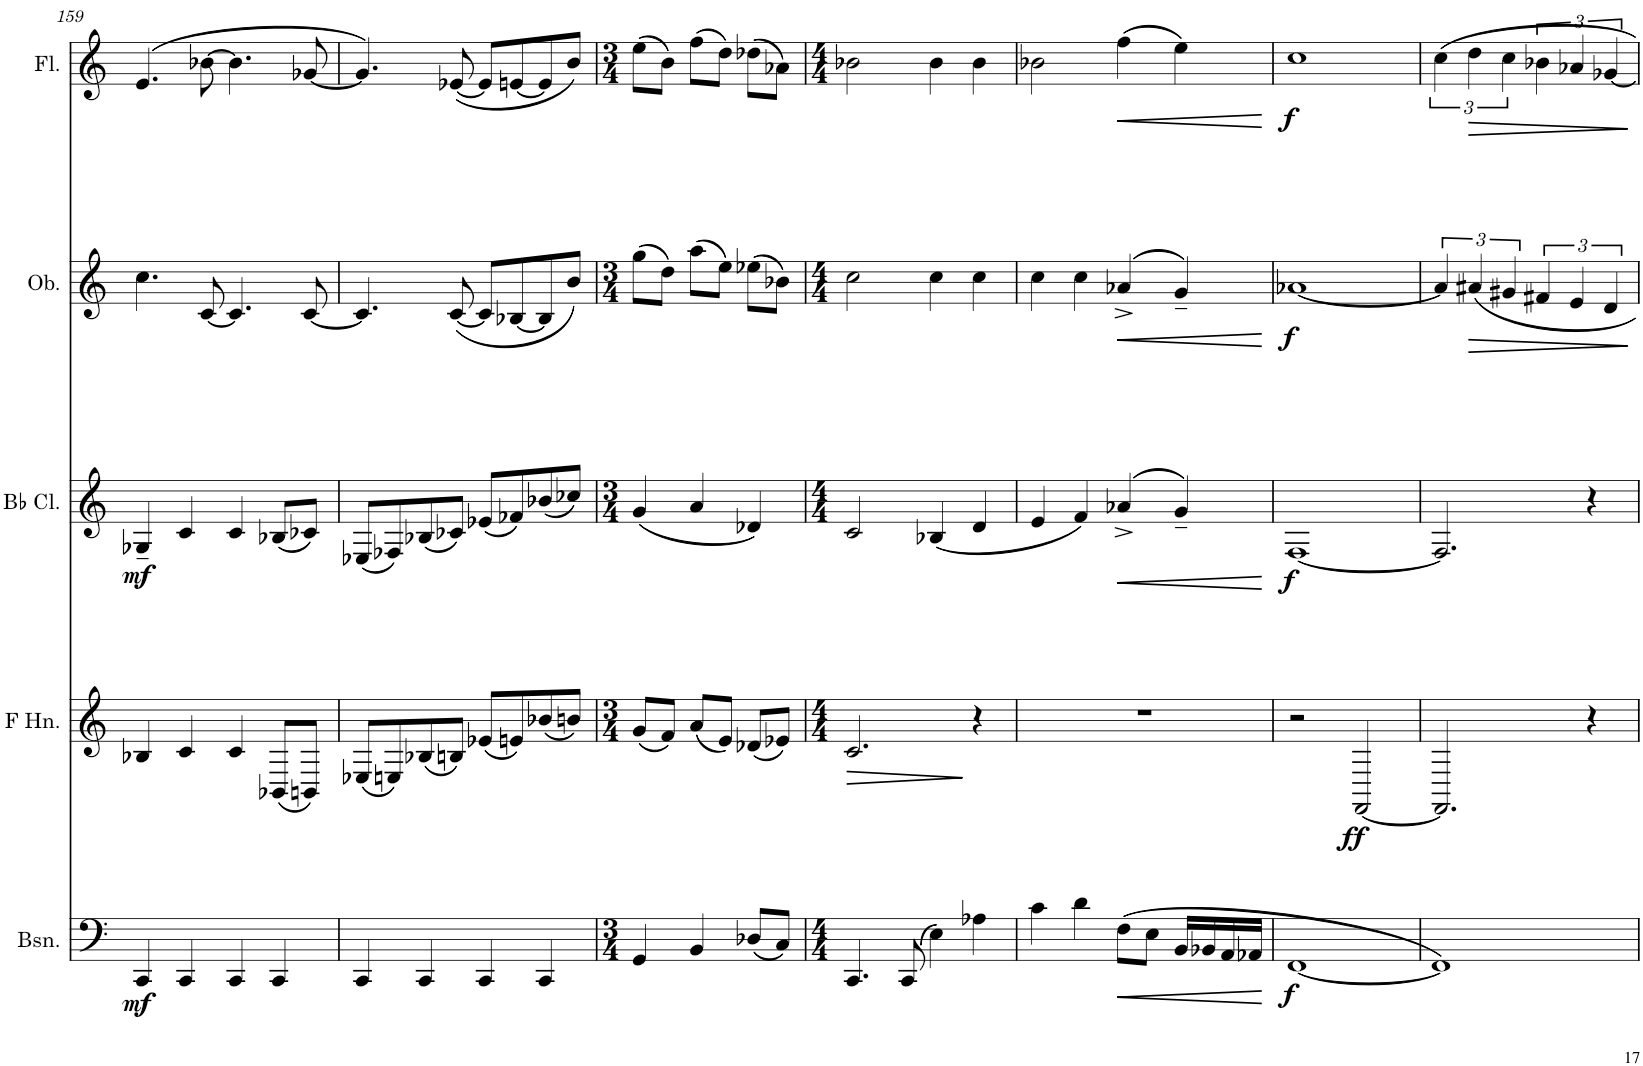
**kern	**dynam	**kern	**dynam	**kern	**dynam	**kern	**dynam	**kern	**dynam
*part5	*part5	*part4	*part4	*part3	*part3	*part2	*part2	*part1	*part1
*staff5	*staff5	*staff4	*staff4	*staff3	*staff3	*staff2	*staff2	*staff1	*staff1
*I"Bassoon	*	*I"Horn in F	*	*I"Bb Clarinet	*	*I"English Horn	*	*I"Flute	*
*I'Bsn.	*	*	*	*I'Bb Cl.	*	*I'E. Hn.	*	*I'Fl.	*
!!LO:PB:g=z
*clefF4	*	*clefG2	*	*clefG2	*	*clefG2	*	*clefG2	*
*	*	*ITrd4c7	*	*ITrd1c2	*	*ITrd4c7	*	*	*
*k[]	*	*k[]	*	*k[]	*	*k[]	*	*k[]	*
*M4/4	*	*M4/4	*	*M4/4	*	*M4/4	*	*M4/4	*
=159	=159	=159	=159	=159	=159	=159	=159	=159	=159
!	!LO:DY:b	!	!	!	!LO:DY:b	!	!	!	!
4CC/	mf	4B-X/	.	4G-X~/	mf	4.cc\	.	(4.e/	.
4CC/	.	4c/	.	4c/	.	.	.	.	.
.	.	.	.	.	.	[8c/	.	[8b-X\	.
4CC/	.	4c/	.	4c/	.	4.c/]	.	4.b-\]	.
4CC/	.	(8BB-X/L	.	(8B-X/L	.	.	.	.	.
.	.	8BBn/J)	.	8c-X/J)	.	[8c/	.	[8g-X/	.
=160	=160	=160	=160	=160	=160	=160	=160	=160	=160
4CC/	.	(8E-X/L	.	(8E-X/L	.	4.c/]	.	4.g-/])	.
.	.	8En/)	.	8F-X/)	.	.	.	.	.
4CC/	.	(8B-X/	.	(8B-X/	.	.	.	.	.
.	.	8Bn/J)	.	8c-X/J)	.	([8c/	.	([8e-X/	.
4CC/	.	(8e-X/L	.	(8e-X/L	.	8c/L]	.	8e-/L]	.
.	.	8en/)	.	8f-X/)	.	[8B-X/	.	[8en/	.
4CC/	.	(8b-X/	.	(8b-X/	.	8B-/]	.	8e/]	.
.	.	8bn/J)	.	8cc-X/J)	.	8b/J)	.	8b/J)	.
=161	=161	=161	=161	=161	=161	=161	=161	=161	=161
*M3/4	*	*M3/4	*	*M3/4	*	*M3/4	*	*M3/4	*
4GG/	.	(8g/L	.	(4g/	.	(8gg\L	.	(8ee\L	.
.	.	8f/J)	.	.	.	8dd\J)	.	8b\J)	.
4BB/	.	(8a/L	.	4a/	.	(8aa\L	.	(8ff\L	.
.	.	8e/J)	.	.	.	8ee\J)	.	8dd\J)	.
(8D-X/L	.	(8d-X/L	.	4d-X/)	.	(8ee-X\L	.	(8dd-X\L	.
8C/J)	.	8e-X/J)	.	.	.	8b-X\J)	.	8a-X\J)	.
=162	=162	=162	=162	=162	=162	=162	=162	=162	=162
*M4/4	*	*M4/4	*	*M4/4	*	*M4/4	*	*M4/4	*
4.CC/	.	2.c/	.	2c/	.	2cc\	.	2b-X\	.
(8CC/	.	.	.	.	.	.	.	.	.
4E\)	.	.	.	(4B-X/	.	4cc\	.	4b-\	.
4A-X\	.	4r	.	4d/	.	4cc\	.	4b-\	.
=163	=163	=163	=163	=163	=163	=163	=163	=163	=163
4c\	.	1r	.	4e/	.	4cc\	.	2b-X\	.
4d\	.	.	.	4f/)	.	4cc\	.	.	.
!	!	!	!	!	!	!	!LO:HP:b	!	!LO:HP:b
(8F\L	.	.	.	(>4a-X^/	.	(>4a-X^/	<	(4ff\	<
8E\J	.	.	.	.	.	.	.	.	.
16BB/LL	.	.	.	4g~/)	.	4g~/)	.	4ee\)	.
16BB-X/	.	.	.	.	.	.	.	.	.
16AA/	.	.	.	.	.	.	.	.	.
16AA-X/JJ	.	.	.	.	.	.	.	.	.
.	.	.	.	.	.	.	.	.	[
=164	=164	=164	=164	=164	=164	=164	=164	=164	=164
!	!LO:DY:b	!	!	!	!LO:DY:b	!	!LO:DY:b	!	!LO:DY:b
[1FF	f	2r	.	[1F	f	[1a-X	f	1cc	f
!	!	!	!LO:DY:b	!	!	!	!	!	!
.	.	[2FF/	ff	.	.	.	.	.	.
=165	=165	=165	=165	=165	=165	=165	=165	=165	=165
1FF])	.	2.FF/]	.	2.F/]	.	6a-/]	.	6cc\	.
!	!	!	!	!	!	!	!	!	!LO:HP:b
.	.	.	.	.	.	6a#X/	.	6dd\	>
.	.	.	.	.	.	6g#X/	.	6cc\	.
.	.	.	.	.	.	6f#X/	.	6b-X\	.
.	.	.	.	.	.	6e/	.	6a-X/	.
.	.	4r	.	4r	.	.	.	.	.
.	.	.	.	.	.	6d/	.	[6g-X/	.
.	.	.	.	.	.	.	[	.	]
=	=	=	=	=	=	=	=	=	=
*-	*-	*-	*-	*-	*-	*-	*-	*-	*-
